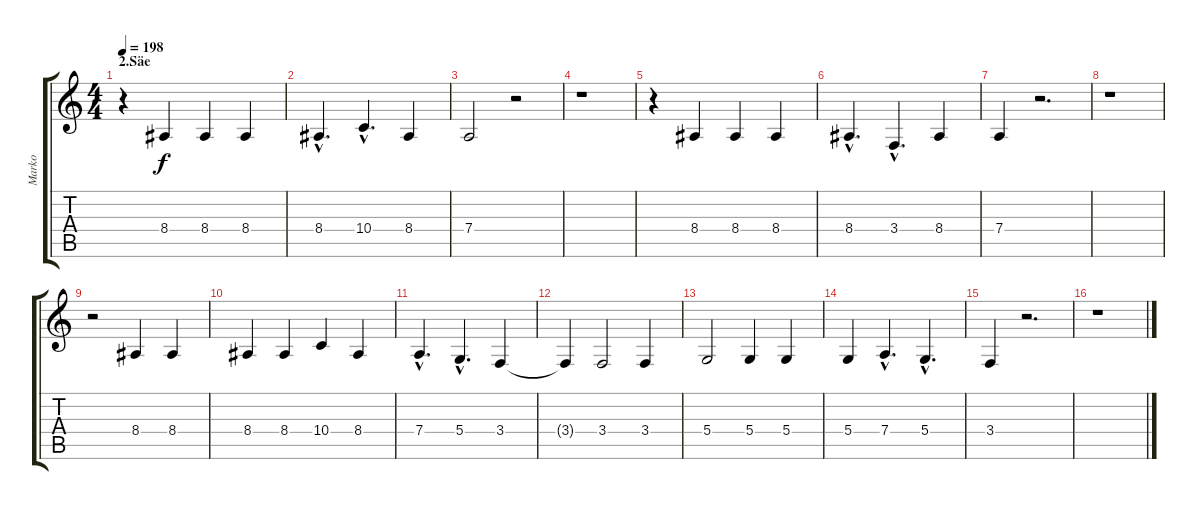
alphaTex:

\track ("Marko" "Marko") {instrument cello}
\staff {score tabs}
\tuning (E4 B3 G3 D3 A2 E2) {hide}
\ts (4 4)
\section ("" "2.Säe")
\tempo 198
\clef g2
\ks c
r.4{dy f} 8.4.4 8.4.4 8.4.4 |
8.4{hac}.4{d} 10.4{hac}.4{d} 8.4.4 |
7.4.2 r.2 |
r.1 |
r.4 8.4.4 8.4.4 8.4.4 |
8.4{hac}.4{d} 3.4{hac}.4{d} 8.4.4 |
7.4.4 r.2{d} |
r.1 |
r.2 8.4.4 8.4.4 |
8.4.4 8.4.4 10.4.4 8.4.4 |
7.4{hac}.4{d} 5.4{hac}.4{d} 3.4.4 |
3.4{t}.4 3.4.2 3.4.4 |
5.4.2 5.4.4 5.4.4 |
5.4.4 7.4{hac}.4{d} 5.4{hac}.4{d} |
3.4.4 r.2{d} |
r.1
